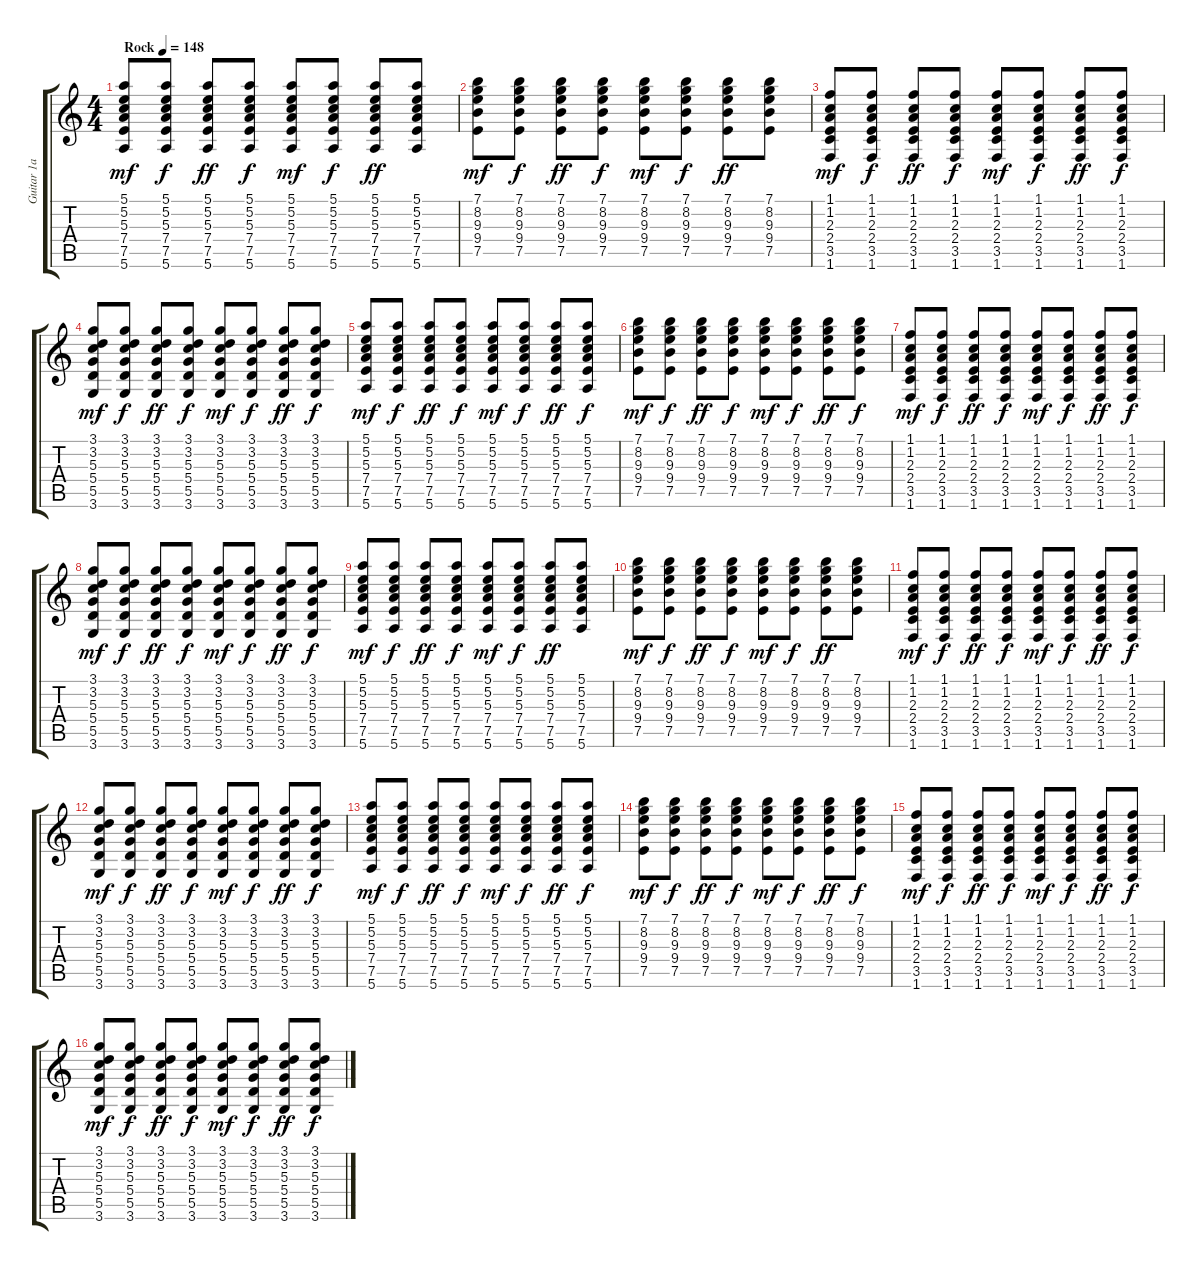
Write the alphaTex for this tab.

\track ("Guitar 1a" "Guitar 1a") {instrument acousticguitarsteel}
\staff {score tabs}
\tuning (E4 B3 G3 D3 A2 E2) {hide}
\ts (4 4)
\tempo (148 "Rock")
\clef g2
\ks c
(5.1 5.2 5.3 7.4 7.5 5.6).8{dy mf instrument acousticguitarsteel} (5.1 5.2 5.3 7.4 7.5 5.6).8{dy f} (5.1 5.2 5.3 7.4 7.5 5.6).8{dy ff} (5.1 5.2 5.3 7.4 7.5 5.6).8{dy f} (5.1 5.2 5.3 7.4 7.5 5.6).8{dy mf} (5.1 5.2 5.3 7.4 7.5 5.6).8{dy f} (5.1 5.2 5.3 7.4 7.5 5.6).8{dy ff} (5.1 5.2 5.3 7.4 7.5 5.6).8 |
(7.1 8.2 9.3 9.4 7.5).8{dy mf} (7.1 8.2 9.3 9.4 7.5).8{dy f} (7.1 8.2 9.3 9.4 7.5).8{dy ff} (7.1 8.2 9.3 9.4 7.5).8{dy f} (7.1 8.2 9.3 9.4 7.5).8{dy mf} (7.1 8.2 9.3 9.4 7.5).8{dy f} (7.1 8.2 9.3 9.4 7.5).8{dy ff} (7.1 8.2 9.3 9.4 7.5).8 |
(1.1 1.2 2.3 2.4 3.5 1.6).8{dy mf} (1.1 1.2 2.3 2.4 3.5 1.6).8{dy f} (1.1 1.2 2.3 2.4 3.5 1.6).8{dy ff} (1.1 1.2 2.3 2.4 3.5 1.6).8{dy f} (1.1 1.2 2.3 2.4 3.5 1.6).8{dy mf} (1.1 1.2 2.3 2.4 3.5 1.6).8{dy f} (1.1 1.2 2.3 2.4 3.5 1.6).8{dy ff} (1.1 1.2 2.3 2.4 3.5 1.6).8{dy f} |
(3.1 3.2 5.3 5.4 5.5 3.6).8{dy mf} (3.1 3.2 5.3 5.4 5.5 3.6).8{dy f} (3.1 3.2 5.3 5.4 5.5 3.6).8{dy ff} (3.1 3.2 5.3 5.4 5.5 3.6).8{dy f} (3.1 3.2 5.3 5.4 5.5 3.6).8{dy mf} (3.1 3.2 5.3 5.4 5.5 3.6).8{dy f} (3.1 3.2 5.3 5.4 5.5 3.6).8{dy ff} (3.1 3.2 5.3 5.4 5.5 3.6).8{dy f} |
(5.1 5.2 5.3 7.4 7.5 5.6).8{dy mf} (5.1 5.2 5.3 7.4 7.5 5.6).8{dy f} (5.1 5.2 5.3 7.4 7.5 5.6).8{dy ff} (5.1 5.2 5.3 7.4 7.5 5.6).8{dy f} (5.1 5.2 5.3 7.4 7.5 5.6).8{dy mf} (5.1 5.2 5.3 7.4 7.5 5.6).8{dy f} (5.1 5.2 5.3 7.4 7.5 5.6).8{dy ff} (5.1 5.2 5.3 7.4 7.5 5.6).8{dy f} |
(7.1 8.2 9.3 9.4 7.5).8{dy mf} (7.1 8.2 9.3 9.4 7.5).8{dy f} (7.1 8.2 9.3 9.4 7.5).8{dy ff} (7.1 8.2 9.3 9.4 7.5).8{dy f} (7.1 8.2 9.3 9.4 7.5).8{dy mf} (7.1 8.2 9.3 9.4 7.5).8{dy f} (7.1 8.2 9.3 9.4 7.5).8{dy ff} (7.1 8.2 9.3 9.4 7.5).8{dy f} |
(1.1 1.2 2.3 2.4 3.5 1.6).8{dy mf} (1.1 1.2 2.3 2.4 3.5 1.6).8{dy f} (1.1 1.2 2.3 2.4 3.5 1.6).8{dy ff} (1.1 1.2 2.3 2.4 3.5 1.6).8{dy f} (1.1 1.2 2.3 2.4 3.5 1.6).8{dy mf} (1.1 1.2 2.3 2.4 3.5 1.6).8{dy f} (1.1 1.2 2.3 2.4 3.5 1.6).8{dy ff} (1.1 1.2 2.3 2.4 3.5 1.6).8{dy f} |
(3.1 3.2 5.3 5.4 5.5 3.6).8{dy mf} (3.1 3.2 5.3 5.4 5.5 3.6).8{dy f} (3.1 3.2 5.3 5.4 5.5 3.6).8{dy ff} (3.1 3.2 5.3 5.4 5.5 3.6).8{dy f} (3.1 3.2 5.3 5.4 5.5 3.6).8{dy mf} (3.1 3.2 5.3 5.4 5.5 3.6).8{dy f} (3.1 3.2 5.3 5.4 5.5 3.6).8{dy ff} (3.1 3.2 5.3 5.4 5.5 3.6).8{dy f} |
(5.1 5.2 5.3 7.4 7.5 5.6).8{dy mf} (5.1 5.2 5.3 7.4 7.5 5.6).8{dy f} (5.1 5.2 5.3 7.4 7.5 5.6).8{dy ff} (5.1 5.2 5.3 7.4 7.5 5.6).8{dy f} (5.1 5.2 5.3 7.4 7.5 5.6).8{dy mf} (5.1 5.2 5.3 7.4 7.5 5.6).8{dy f} (5.1 5.2 5.3 7.4 7.5 5.6).8{dy ff} (5.1 5.2 5.3 7.4 7.5 5.6).8 |
(7.1 8.2 9.3 9.4 7.5).8{dy mf} (7.1 8.2 9.3 9.4 7.5).8{dy f} (7.1 8.2 9.3 9.4 7.5).8{dy ff} (7.1 8.2 9.3 9.4 7.5).8{dy f} (7.1 8.2 9.3 9.4 7.5).8{dy mf} (7.1 8.2 9.3 9.4 7.5).8{dy f} (7.1 8.2 9.3 9.4 7.5).8{dy ff} (7.1 8.2 9.3 9.4 7.5).8 |
(1.1 1.2 2.3 2.4 3.5 1.6).8{dy mf} (1.1 1.2 2.3 2.4 3.5 1.6).8{dy f} (1.1 1.2 2.3 2.4 3.5 1.6).8{dy ff} (1.1 1.2 2.3 2.4 3.5 1.6).8{dy f} (1.1 1.2 2.3 2.4 3.5 1.6).8{dy mf} (1.1 1.2 2.3 2.4 3.5 1.6).8{dy f} (1.1 1.2 2.3 2.4 3.5 1.6).8{dy ff} (1.1 1.2 2.3 2.4 3.5 1.6).8{dy f} |
(3.1 3.2 5.3 5.4 5.5 3.6).8{dy mf} (3.1 3.2 5.3 5.4 5.5 3.6).8{dy f} (3.1 3.2 5.3 5.4 5.5 3.6).8{dy ff} (3.1 3.2 5.3 5.4 5.5 3.6).8{dy f} (3.1 3.2 5.3 5.4 5.5 3.6).8{dy mf} (3.1 3.2 5.3 5.4 5.5 3.6).8{dy f} (3.1 3.2 5.3 5.4 5.5 3.6).8{dy ff} (3.1 3.2 5.3 5.4 5.5 3.6).8{dy f} |
(5.1 5.2 5.3 7.4 7.5 5.6).8{dy mf} (5.1 5.2 5.3 7.4 7.5 5.6).8{dy f} (5.1 5.2 5.3 7.4 7.5 5.6).8{dy ff} (5.1 5.2 5.3 7.4 7.5 5.6).8{dy f} (5.1 5.2 5.3 7.4 7.5 5.6).8{dy mf} (5.1 5.2 5.3 7.4 7.5 5.6).8{dy f} (5.1 5.2 5.3 7.4 7.5 5.6).8{dy ff} (5.1 5.2 5.3 7.4 7.5 5.6).8{dy f} |
(7.1 8.2 9.3 9.4 7.5).8{dy mf} (7.1 8.2 9.3 9.4 7.5).8{dy f} (7.1 8.2 9.3 9.4 7.5).8{dy ff} (7.1 8.2 9.3 9.4 7.5).8{dy f} (7.1 8.2 9.3 9.4 7.5).8{dy mf} (7.1 8.2 9.3 9.4 7.5).8{dy f} (7.1 8.2 9.3 9.4 7.5).8{dy ff} (7.1 8.2 9.3 9.4 7.5).8{dy f} |
(1.1 1.2 2.3 2.4 3.5 1.6).8{dy mf} (1.1 1.2 2.3 2.4 3.5 1.6).8{dy f} (1.1 1.2 2.3 2.4 3.5 1.6).8{dy ff} (1.1 1.2 2.3 2.4 3.5 1.6).8{dy f} (1.1 1.2 2.3 2.4 3.5 1.6).8{dy mf} (1.1 1.2 2.3 2.4 3.5 1.6).8{dy f} (1.1 1.2 2.3 2.4 3.5 1.6).8{dy ff} (1.1 1.2 2.3 2.4 3.5 1.6).8{dy f} |
(3.1 3.2 5.3 5.4 5.5 3.6).8{dy mf} (3.1 3.2 5.3 5.4 5.5 3.6).8{dy f} (3.1 3.2 5.3 5.4 5.5 3.6).8{dy ff} (3.1 3.2 5.3 5.4 5.5 3.6).8{dy f} (3.1 3.2 5.3 5.4 5.5 3.6).8{dy mf} (3.1 3.2 5.3 5.4 5.5 3.6).8{dy f} (3.1 3.2 5.3 5.4 5.5 3.6).8{dy ff} (3.1 3.2 5.3 5.4 5.5 3.6).8{dy f}
